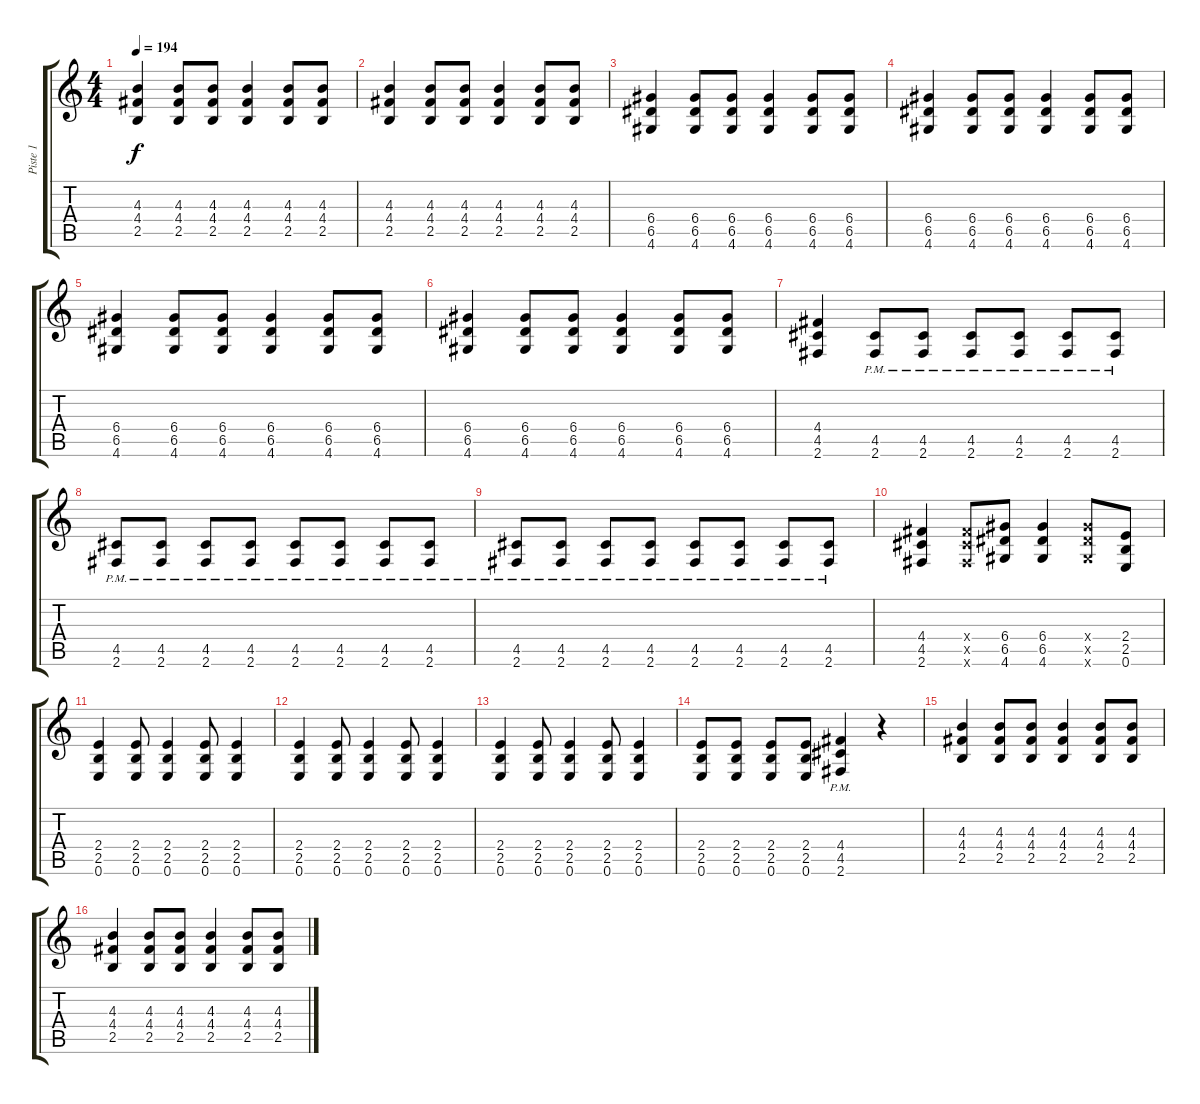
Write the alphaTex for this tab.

\track ("Piste 1" "Piste 1") {instrument distortionguitar}
\staff {score tabs}
\tuning (E4 B3 G3 D3 A2 E2) {hide}
\ts (4 4)
\tempo 194
\clef g2
\ks c
(4.3 4.4 2.5).4{dy f} (4.3 4.4 2.5).8 (4.3 4.4 2.5).8 (4.3 4.4 2.5).4 (4.3 4.4 2.5).8 (4.3 4.4 2.5).8 |
(4.3 4.4 2.5).4 (4.3 4.4 2.5).8 (4.3 4.4 2.5).8 (4.3 4.4 2.5).4 (4.3 4.4 2.5).8 (4.3 4.4 2.5).8 |
(6.4 6.5 4.6).4 (6.4 6.5 4.6).8 (6.4 6.5 4.6).8 (6.4 6.5 4.6).4 (6.4 6.5 4.6).8 (6.4 6.5 4.6).8 |
(6.4 6.5 4.6).4 (6.4 6.5 4.6).8 (6.4 6.5 4.6).8 (6.4 6.5 4.6).4 (6.4 6.5 4.6).8 (6.4 6.5 4.6).8 |
(6.4 6.5 4.6).4 (6.4 6.5 4.6).8 (6.4 6.5 4.6).8 (6.4 6.5 4.6).4 (6.4 6.5 4.6).8 (6.4 6.5 4.6).8 |
(6.4 6.5 4.6).4 (6.4 6.5 4.6).8 (6.4 6.5 4.6).8 (6.4 6.5 4.6).4 (6.4 6.5 4.6).8 (6.4 6.5 4.6).8 |
(4.4 4.5 2.6).4 (4.5{pm} 2.6{pm}).8 (4.5{pm} 2.6{pm}).8 (4.5{pm} 2.6{pm}).8 (4.5{pm} 2.6{pm}).8 (4.5{pm} 2.6{pm}).8 (4.5{pm} 2.6{pm}).8 |
(4.5{pm} 2.6{pm}).8 (4.5{pm} 2.6{pm}).8 (4.5{pm} 2.6{pm}).8 (4.5{pm} 2.6{pm}).8 (4.5{pm} 2.6{pm}).8 (4.5{pm} 2.6{pm}).8 (4.5{pm} 2.6{pm}).8 (4.5{pm} 2.6{pm}).8 |
(4.5{pm} 2.6{pm}).8 (4.5{pm} 2.6{pm}).8 (4.5{pm} 2.6{pm}).8 (4.5{pm} 2.6{pm}).8 (4.5{pm} 2.6{pm}).8 (4.5{pm} 2.6{pm}).8 (4.5{pm} 2.6{pm}).8 (4.5{pm} 2.6{pm}).8 |
(4.4 4.5 2.6).4 (4.4{x} 4.5{x} 2.6{x}).8 (6.4 6.5 4.6).8 (6.4 6.5 4.6).4 (6.4{x} 6.5{x} 4.6{x}).8 (2.4 2.5 0.6).8 |
(2.4 2.5 0.6).4 (2.4 2.5 0.6).8 (2.4 2.5 0.6).4 (2.4 2.5 0.6).8 (2.4 2.5 0.6).4 |
(2.4 2.5 0.6).4 (2.4 2.5 0.6).8 (2.4 2.5 0.6).4 (2.4 2.5 0.6).8 (2.4 2.5 0.6).4 |
(2.4 2.5 0.6).4 (2.4 2.5 0.6).8 (2.4 2.5 0.6).4 (2.4 2.5 0.6).8 (2.4 2.5 0.6).4 |
(2.4 2.5 0.6).8 (2.4 2.5 0.6).8 (2.4 2.5 0.6).8 (2.4 2.5 0.6).8 (4.4{pm} 4.5{pm} 2.6{pm}).4 r.4 |
(4.3 4.4 2.5).4 (4.3 4.4 2.5).8 (4.3 4.4 2.5).8 (4.3 4.4 2.5).4 (4.3 4.4 2.5).8 (4.3 4.4 2.5).8 |
(4.3 4.4 2.5).4 (4.3 4.4 2.5).8 (4.3 4.4 2.5).8 (4.3 4.4 2.5).4 (4.3 4.4 2.5).8 (4.3 4.4 2.5).8
